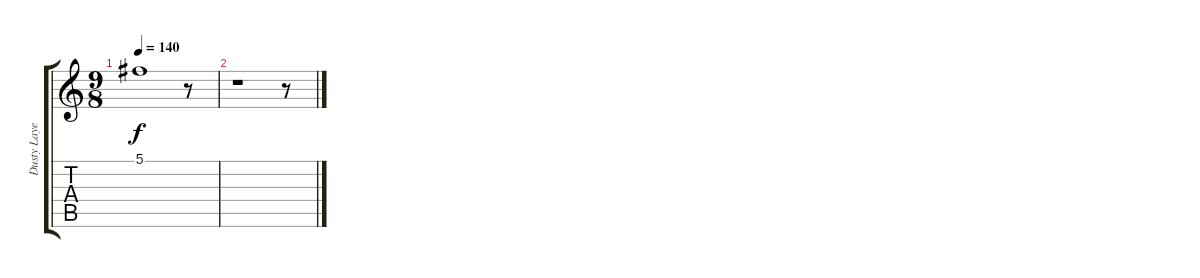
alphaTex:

\track ("Dusty Layer 2" "Dusty Laye") {instrument distortionguitar}
\staff {score tabs}
\tuning (Db4 Ab3 E3 B2 Gb2 Db2) {hide}
\ts (9 8)
\tempo 140
\clef g2
\ks c
5.1{t}.1{dy f} r.8 |
r.1 r.8
